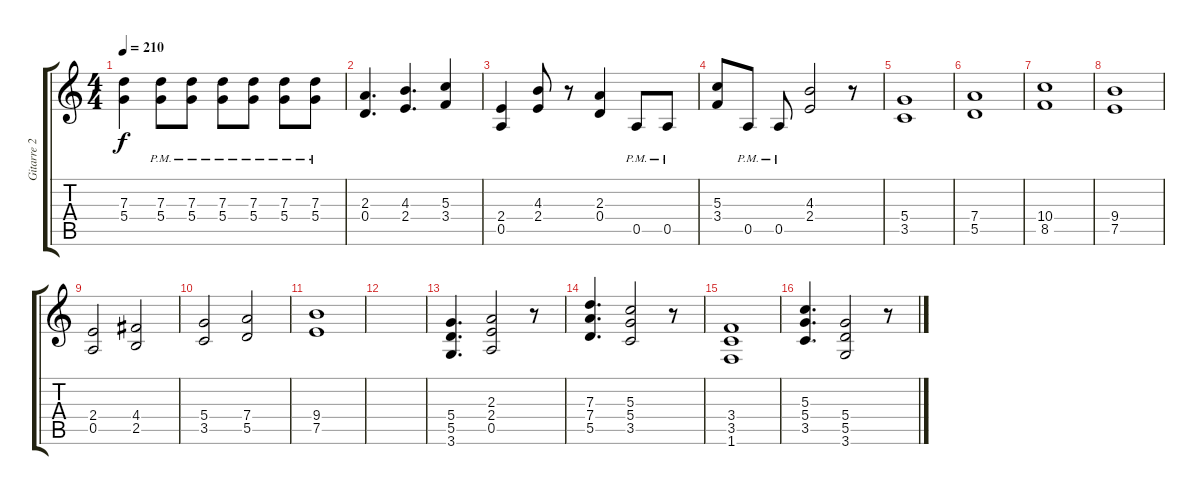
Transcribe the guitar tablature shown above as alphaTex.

\track ("Gitarre 2" "Gitarre 2") {instrument distortionguitar}
\staff {score tabs}
\tuning (E4 B3 G3 D3 A2 E2) {hide}
\ts (4 4)
\tempo 210
\clef g2
\ks c
(7.3 5.4).4{dy f} (7.3{pm} 5.4{pm}).8 (7.3{pm} 5.4{pm}).8 (7.3{pm} 5.4{pm}).8 (7.3{pm} 5.4{pm}).8 (7.3{pm} 5.4{pm}).8 (7.3{pm} 5.4{pm}).8 |
(2.3 0.4).4{d} (4.3 2.4).4{d} (5.3 3.4).4 |
(2.4 0.5).4 (4.3 2.4).8 r.8 (2.3 0.4).4 0.5{pm}.8 0.5{pm}.8 |
(5.3 3.4).8 0.5{pm}.8 0.5{pm}.8 (4.3 2.4).2 r.8 |
(5.4 3.5).1 |
(7.4 5.5).1 |
(10.4 8.5).1 |
(9.4 7.5).1 |
(2.4 0.5).2 (4.4 2.5).2 |
(5.4 3.5).2 (7.4 5.5).2 |
(9.4 7.5).1 |
|
(5.4 5.5 3.6).4{d} (2.3 2.4 0.5).2 r.8 |
(7.3 7.4 5.5).4{d} (5.3 5.4 3.5).2 r.8 |
(3.4 3.5 1.6).1 |
(5.3 5.4 3.5).4{d} (5.4 5.5 3.6).2 r.8
